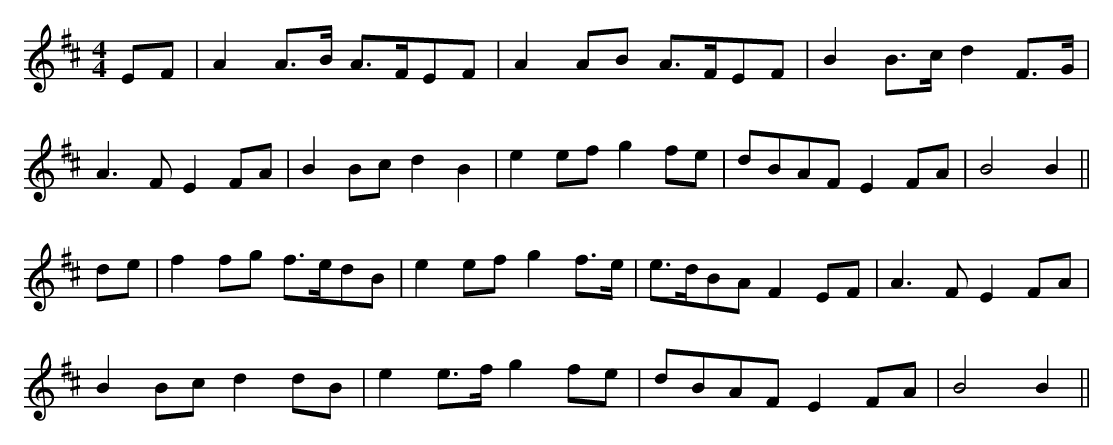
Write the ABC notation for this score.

X:1
M:4/4
K:Bmin
EF|A2 A>B A>FEF|A2 AB A>FEF|B2 B>c d2 F>G|
A3F E2 FA|B2 Bc d2B2|e2 ef g2 fe|dBAF E2 FA|B4B2||
de|f2 fg f>edB|e2 ef g2 f>e|e>dBA F2 EF|A3F E2 FA|
B2 Bc d2 dB|e2 e>f g2fe|dBAF E2 FA|B4 B2||
